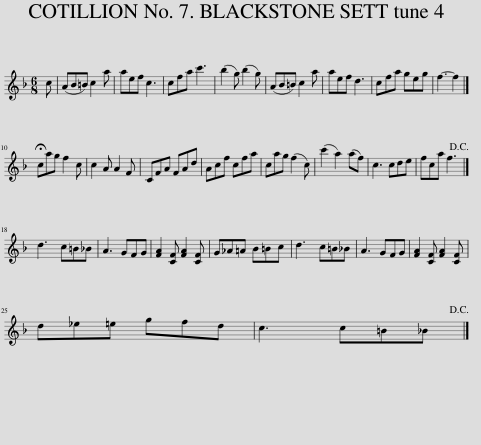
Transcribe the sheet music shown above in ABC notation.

X:1
L:1/8
M:6/8
I:linebreak $
K:F
V:1 treble
V:1
 c | (AB=B) c2 a | aef c3 | cfa c'3 | (b2 g) (b2 g) | %5
 (AB=B) c2 a | aef d3 | cfa geg | f3- f2 |]$ !fermata!cag f2 c | %10
 c2 A A2 F | CFA FAd | Acf cfa | cag (f2 c) | (c'2 a2) (af) | %15
 c3 cde | fca f3!D.C.! |]$ d3 c=B_B | A3 GFG | [FA]2 [CF] [FA]2 [CF] | %20
 G_A=A B=Bc | d3 c=B_B | A3 GFG | [FA]2 [CF] [FA]2 [CF] |$ d_e=e gfd | %25
 c3 c=B_B!D.C.! |] %26
